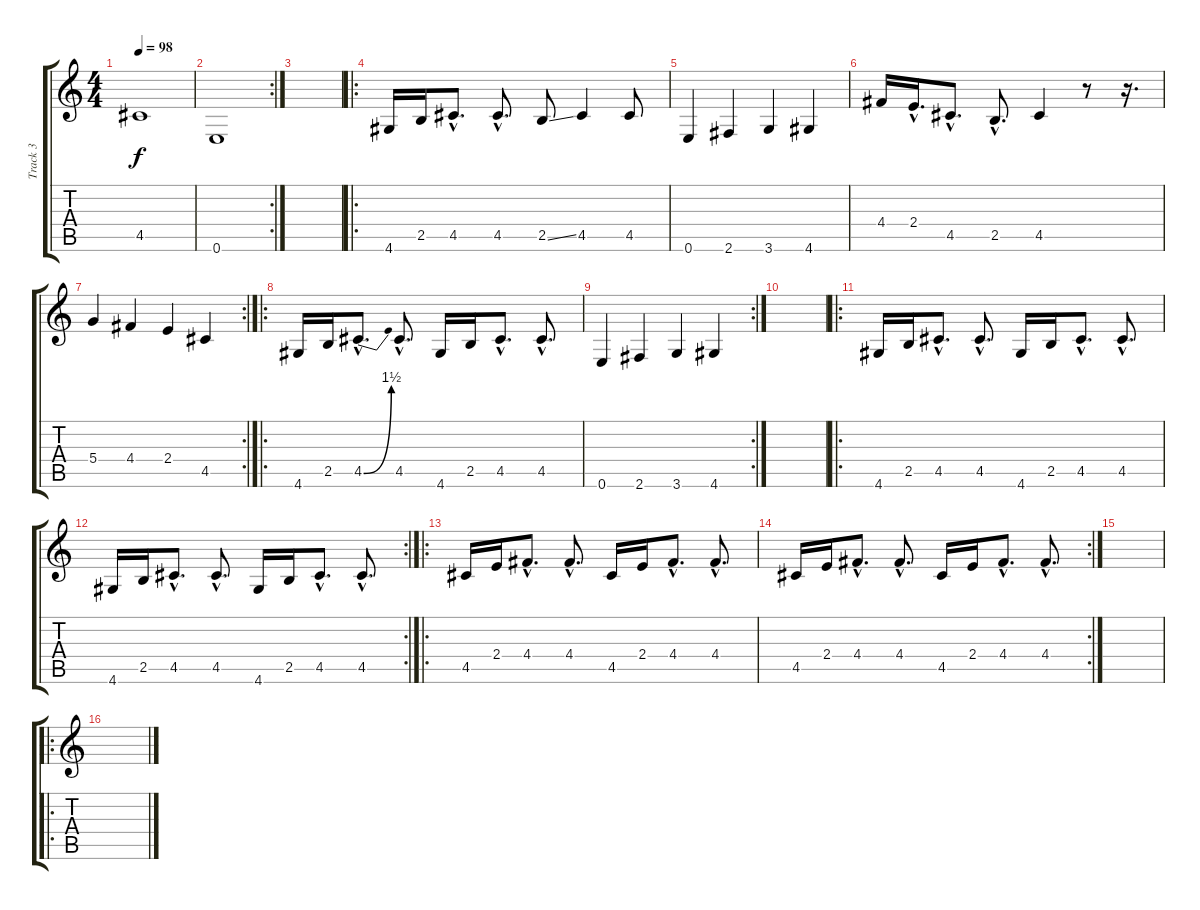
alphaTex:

\track ("Track 3" "Track 3") {instrument acousticbass}
\staff {score tabs}
\tuning (E4 B3 G3 D3 A2 E2) {hide}
\ts (4 4)
\tempo 98
\clef g2
\ks c
4.5.1{dy f instrument acousticbass} |
\rc 2
0.6.1 |
|
\ro
4.6.16 2.5.16 4.5{hac}.8{d} 4.5{hac}.8{d} 2.5{ss}.8 4.5.4 4.5.8 |
0.6.4 2.6.4 3.6.4 4.6.4 |
4.4.16 2.4{hac}.16{d} 4.5{hac}.8{d} 2.5{hac}.8{d} 4.5.4 r.8 r.16{d} |
\rc 2
5.4.4 4.4.4 2.4.4 4.5.4 |
\ro
4.6.16 2.5.16 4.5{be (bend 0 0 60 6) hac}.8{d} 4.5{hac}.8{d} 4.6.16 2.5.16 4.5{hac}.8{d} 4.5{hac}.8{d} |
\rc 2
0.6.4 2.6.4 3.6.4 4.6.4 |
|
\ro
4.6.16 2.5.16 4.5{hac}.8{d} 4.5{hac}.8{d} 4.6.16 2.5.16 4.5{hac}.8{d} 4.5{hac}.8{d} |
\rc 2
4.6.16 2.5.16 4.5{hac}.8{d} 4.5{hac}.8{d} 4.6.16 2.5.16 4.5{hac}.8{d} 4.5{hac}.8{d} |
\ro
4.5.16 2.4.16 4.4{hac}.8{d} 4.4{hac}.8{d} 4.5.16 2.4.16 4.4{hac}.8{d} 4.4{hac}.8{d} |
\rc 2
4.5.16 2.4.16 4.4{hac}.8{d} 4.4{hac}.8{d} 4.5.16 2.4.16 4.4{hac}.8{d} 4.4{hac}.8{d} |
|
\ro
